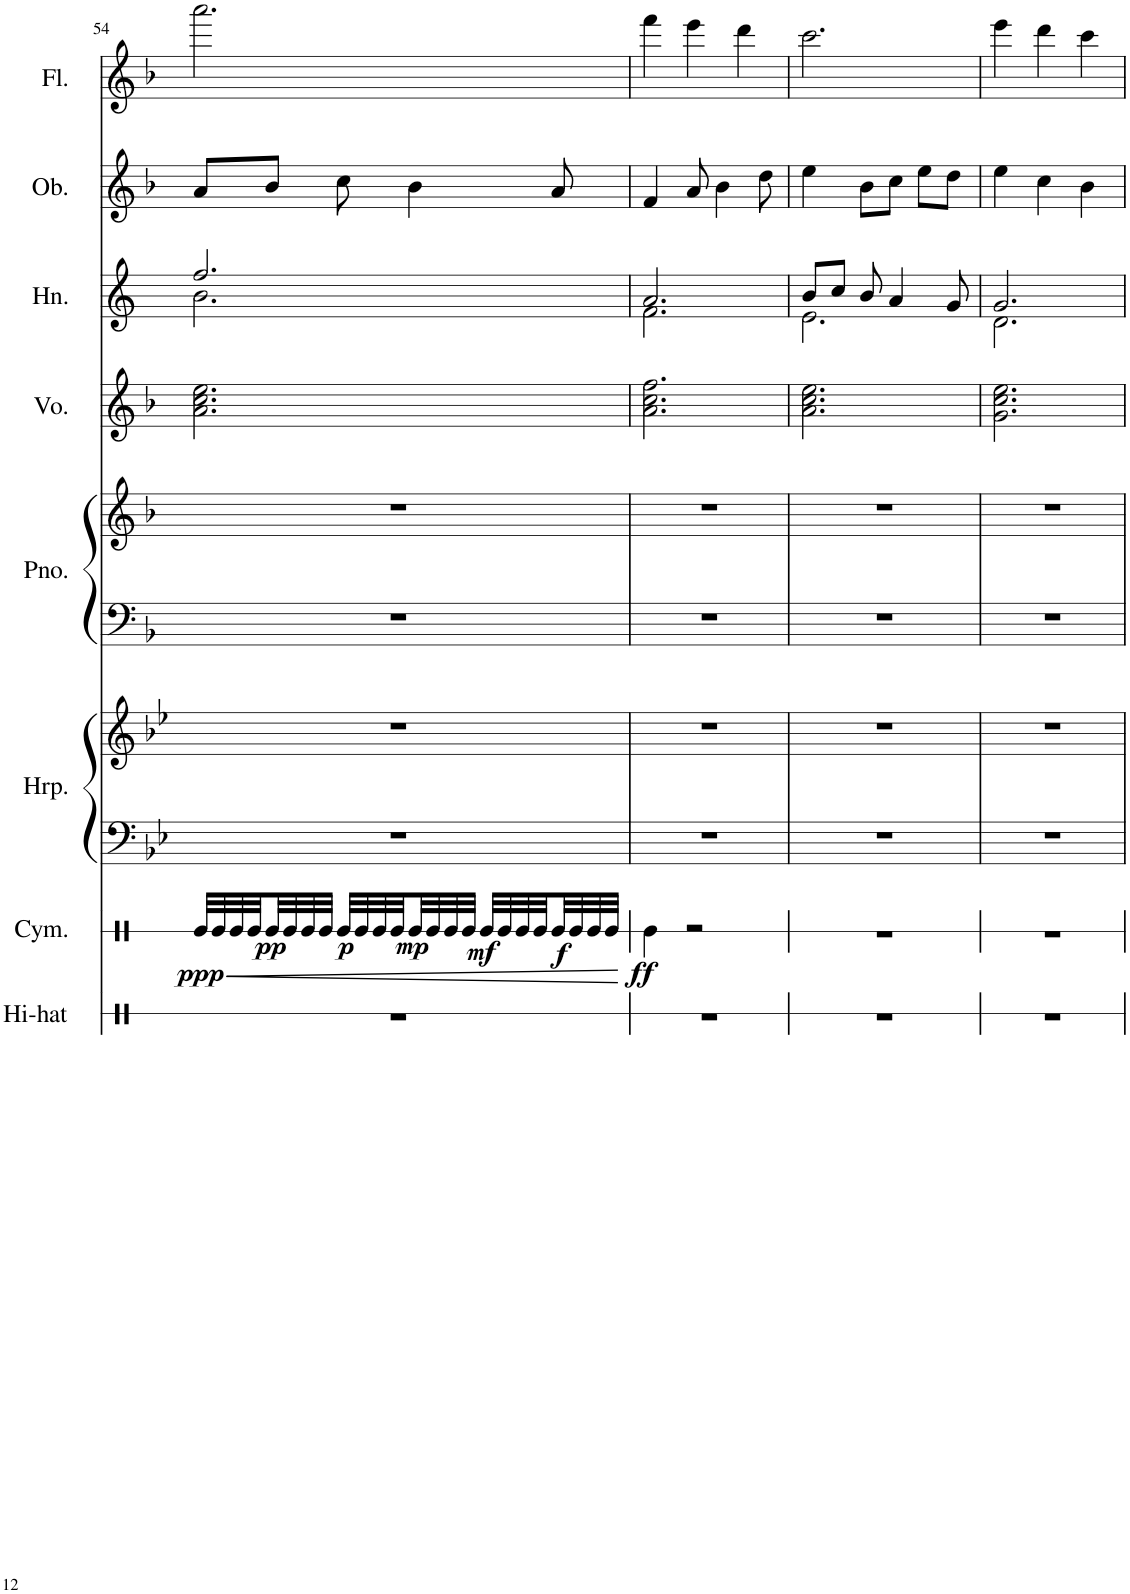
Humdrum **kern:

**kern	**kern	**dynam	**kern	**kern	**kern	**kern	**kern	**kern	**kern	**kern
*part8	*part7	*part7	*part6	*part6	*part5	*part5	*part4	*part3	*part2	*part1
*staff10	*staff9	*staff9	*staff8	*staff7	*staff6	*staff5	*staff4	*staff3	*staff2	*staff1
*I"Hi-hat	*I"Cymbal	*	*I"Harp	*	*I"Piano	*	*I"Voice	*I"Horn	*I"Oboe	*I"Flute
*I'Hi-hat	*I'Cym.	*	*I'Hrp.	*	*I'Pno.	*	*I'Vo.	*I'Hn.	*I'Ob.	*I'Fl.
!!LO:PB:g=z
*clefX	*clefX	*	*clefF4	*clefG2	*clefF4	*clefG2	*clefG2	*clefG2	*clefG2	*clefG2
*	*	*	*	*	*	*	*	*Trd4c7	*	*
*k[]	*k[]	*	*k[b-e-]	*k[b-e-]	*k[b-]	*k[b-]	*k[b-]	*k[]	*k[b-]	*k[b-]
*M3/4	*M3/4	*	*M3/4	*M3/4	*M3/4	*M3/4	*M3/4	*M3/4	*M3/4	*M3/4
=54	=54	=54	=54	=54	=54	=54	=54	=54	=54	=54
*	*	*	*	*	*	*	*	*^	*	*
!	!	!LO:DY:b	!	!	!	!	!	!	!	!	!
2.r	32Re/LLL	ppp	2.r	2.r	2.r	2.r	2.a\ 2.cc\ 2.ee\	2.ff/	2.b\	8a/L	2.aaa\
.	32Re/	.	.	.	.	.	.	.	.	.	.
.	32Re/	.	.	.	.	.	.	.	.	.	.
.	32Re/	.	.	.	.	.	.	.	.	.	.
!	!	!LO:DY:b	!	!	!	!	!	!	!	!	!
.	32Re/	pp	.	.	.	.	.	.	.	8b-/J	.
.	32Re/	.	.	.	.	.	.	.	.	.	.
.	32Re/	.	.	.	.	.	.	.	.	.	.
.	32Re/JJJ	.	.	.	.	.	.	.	.	.	.
!	!	!LO:DY:b	!	!	!	!	!	!	!	!	!
.	32Re/LLL	p	.	.	.	.	.	.	.	8cc\	.
.	32Re/	.	.	.	.	.	.	.	.	.	.
.	32Re/	.	.	.	.	.	.	.	.	.	.
.	32Re/	.	.	.	.	.	.	.	.	.	.
!	!	!LO:DY:b	!	!	!	!	!	!	!	!	!
.	32Re/	mp	.	.	.	.	.	.	.	4b-\	.
.	32Re/	.	.	.	.	.	.	.	.	.	.
.	32Re/	.	.	.	.	.	.	.	.	.	.
.	32Re/JJJ	.	.	.	.	.	.	.	.	.	.
!	!	!LO:DY:b	!	!	!	!	!	!	!	!	!
.	32Re/LLL	mf	.	.	.	.	.	.	.	.	.
.	32Re/	.	.	.	.	.	.	.	.	.	.
.	32Re/	.	.	.	.	.	.	.	.	.	.
.	32Re/	.	.	.	.	.	.	.	.	.	.
!	!	!LO:DY:b	!	!	!	!	!	!	!	!	!
.	32Re/	f	.	.	.	.	.	.	.	8a/	.
.	32Re/	.	.	.	.	.	.	.	.	.	.
.	32Re/	.	.	.	.	.	.	.	.	.	.
.	32Re/JJJ	.	.	.	.	.	.	.	.	.	.
=55	=55	=55	=55	=55	=55	=55	=55	=55	=55	=55	=55
!	!	!LO:DY:b	!	!	!	!	!	!	!	!	!
2.r	4Re\	ff	2.r	2.r	2.r	2.r	2.a\ 2.cc\ 2.ff\	2.a/	2.f\	4f/	4fff\
.	2r	.	.	.	.	.	.	.	.	8a/	4eee\
.	.	.	.	.	.	.	.	.	.	4b-\	.
.	.	.	.	.	.	.	.	.	.	.	4ddd\
.	.	.	.	.	.	.	.	.	.	8dd\	.
=56	=56	=56	=56	=56	=56	=56	=56	=56	=56	=56	=56
2.r	2.r	.	2.r	2.r	2.r	2.r	2.a\ 2.cc\ 2.ee\	8b/L	2.e\	4ee\	2.ccc\
.	.	.	.	.	.	.	.	8cc/J	.	.	.
.	.	.	.	.	.	.	.	8b/	.	8b-\L	.
.	.	.	.	.	.	.	.	4a/	.	8cc\J	.
.	.	.	.	.	.	.	.	.	.	8ee\L	.
.	.	.	.	.	.	.	.	8g/	.	8dd\J	.
=57	=57	=57	=57	=57	=57	=57	=57	=57	=57	=57	=57
2.r	2.r	.	2.r	2.r	2.r	2.r	2.g\ 2.cc\ 2.ee\	2.g/	2.d\	4ee\	4eee\
.	.	.	.	.	.	.	.	.	.	4cc\	4ddd\
.	.	.	.	.	.	.	.	.	.	4b-\	4ccc\
*	*	*	*	*	*	*	*	*v	*v	*	*
=	=	=	=	=	=	=	=	=	=	=
*-	*-	*-	*-	*-	*-	*-	*-	*-	*-	*-
